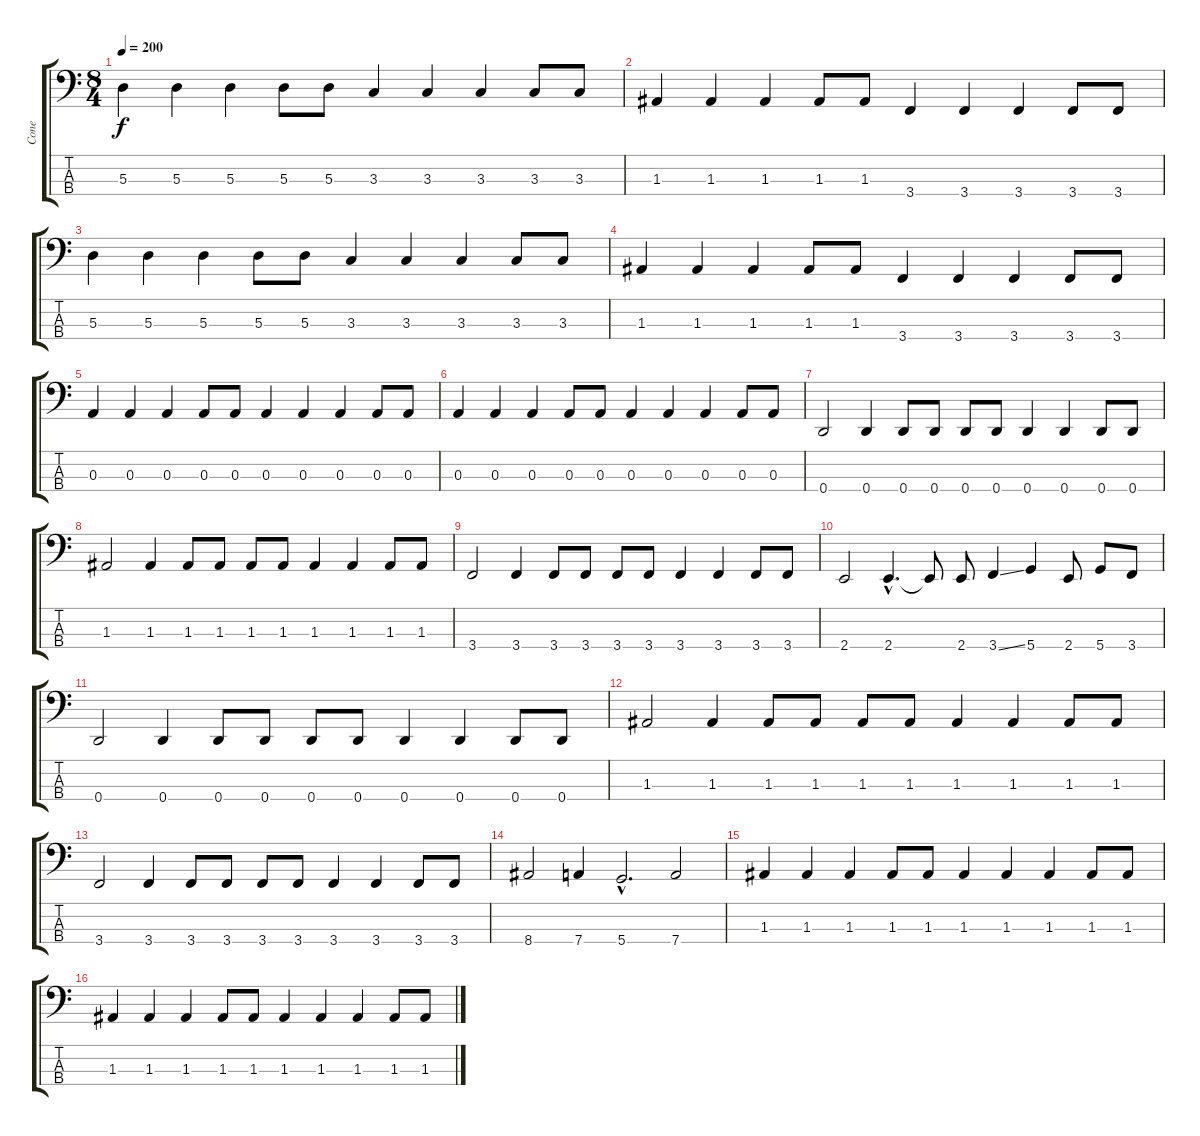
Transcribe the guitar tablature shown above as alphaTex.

\track ("Cone" "Cone") {instrument electricbasspick}
\staff {score tabs}
\tuning (G2 D2 A1 D1) {hide}
\ts (8 4)
\tempo 200
\clef f4
\ks c
5.3.4{dy f} 5.3.4 5.3.4 5.3.8 5.3.8 3.3.4 3.3.4 3.3.4 3.3.8 3.3.8 |
1.3.4 1.3.4 1.3.4 1.3.8 1.3.8 3.4.4 3.4.4 3.4.4 3.4.8 3.4.8 |
5.3.4 5.3.4 5.3.4 5.3.8 5.3.8 3.3.4 3.3.4 3.3.4 3.3.8 3.3.8 |
1.3.4 1.3.4 1.3.4 1.3.8 1.3.8 3.4.4 3.4.4 3.4.4 3.4.8 3.4.8 |
0.3.4 0.3.4 0.3.4 0.3.8 0.3.8 0.3.4 0.3.4 0.3.4 0.3.8 0.3.8 |
0.3.4 0.3.4 0.3.4 0.3.8 0.3.8 0.3.4 0.3.4 0.3.4 0.3.8 0.3.8 |
0.4.2 0.4.4 0.4.8 0.4.8 0.4.8 0.4.8 0.4.4 0.4.4 0.4.8 0.4.8 |
1.3.2 1.3.4 1.3.8 1.3.8 1.3.8 1.3.8 1.3.4 1.3.4 1.3.8 1.3.8 |
3.4.2 3.4.4 3.4.8 3.4.8 3.4.8 3.4.8 3.4.4 3.4.4 3.4.8 3.4.8 |
2.4.2 2.4{hac}.4{d} 2.4{t}.8 2.4.8 3.4{ss}.4 5.4.4 2.4.8 5.4.8 3.4.8 |
0.4.2 0.4.4 0.4.8 0.4.8 0.4.8 0.4.8 0.4.4 0.4.4 0.4.8 0.4.8 |
1.3.2 1.3.4 1.3.8 1.3.8 1.3.8 1.3.8 1.3.4 1.3.4 1.3.8 1.3.8 |
3.4.2 3.4.4 3.4.8 3.4.8 3.4.8 3.4.8 3.4.4 3.4.4 3.4.8 3.4.8 |
8.4.2 7.4.4 5.4{hac}.2{d} 7.4.2 |
1.3.4 1.3.4 1.3.4 1.3.8 1.3.8 1.3.4 1.3.4 1.3.4 1.3.8 1.3.8 |
1.3.4 1.3.4 1.3.4 1.3.8 1.3.8 1.3.4 1.3.4 1.3.4 1.3.8 1.3{ss}.8
